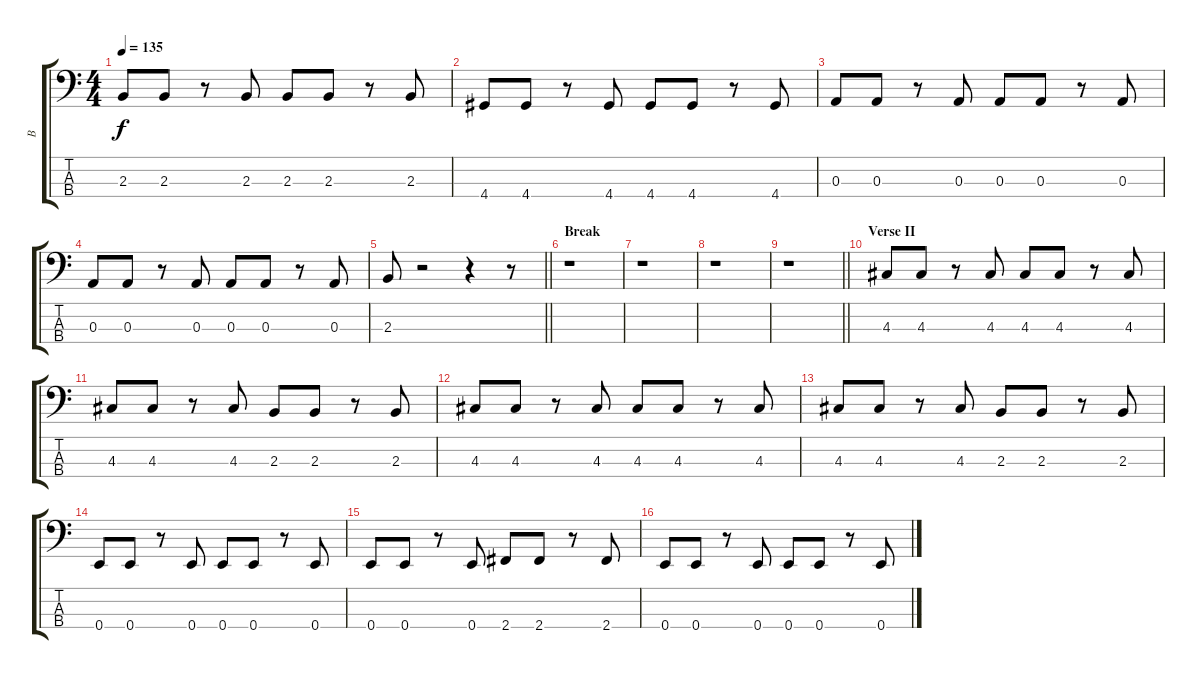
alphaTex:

\track ("B" "B") {instrument electricbasspick}
\staff {score tabs}
\tuning (G2 D2 A1 E1) {hide}
\ts (4 4)
\tempo 135
\clef f4
\ks c
2.3.8{dy f} 2.3.8 r.8 2.3.8 2.3.8 2.3.8 r.8 2.3.8 |
4.4.8 4.4.8 r.8 4.4.8 4.4.8 4.4.8 r.8 4.4.8 |
0.3.8 0.3.8 r.8 0.3.8 0.3.8 0.3.8 r.8 0.3.8 |
0.3.8 0.3.8 r.8 0.3.8 0.3.8 0.3.8 r.8 0.3.8 |
\barLineRight lightlight
2.3.8 r.2 r.4 r.8 |
\section ("" "Break")
r.1 |
r.1 |
r.1 |
\barLineRight lightlight
r.1 |
\section ("" "Verse II")
4.3.8 4.3.8 r.8 4.3.8 4.3.8 4.3.8 r.8 4.3.8 |
4.3.8 4.3.8 r.8 4.3.8 2.3.8 2.3.8 r.8 2.3.8 |
4.3.8 4.3.8 r.8 4.3.8 4.3.8 4.3.8 r.8 4.3.8 |
4.3.8 4.3.8 r.8 4.3.8 2.3.8 2.3.8 r.8 2.3.8 |
0.4.8 0.4.8 r.8 0.4.8 0.4.8 0.4.8 r.8 0.4.8 |
0.4.8 0.4.8 r.8 0.4.8 2.4.8 2.4.8 r.8 2.4.8 |
0.4.8 0.4.8 r.8 0.4.8 0.4.8 0.4.8 r.8 0.4.8
